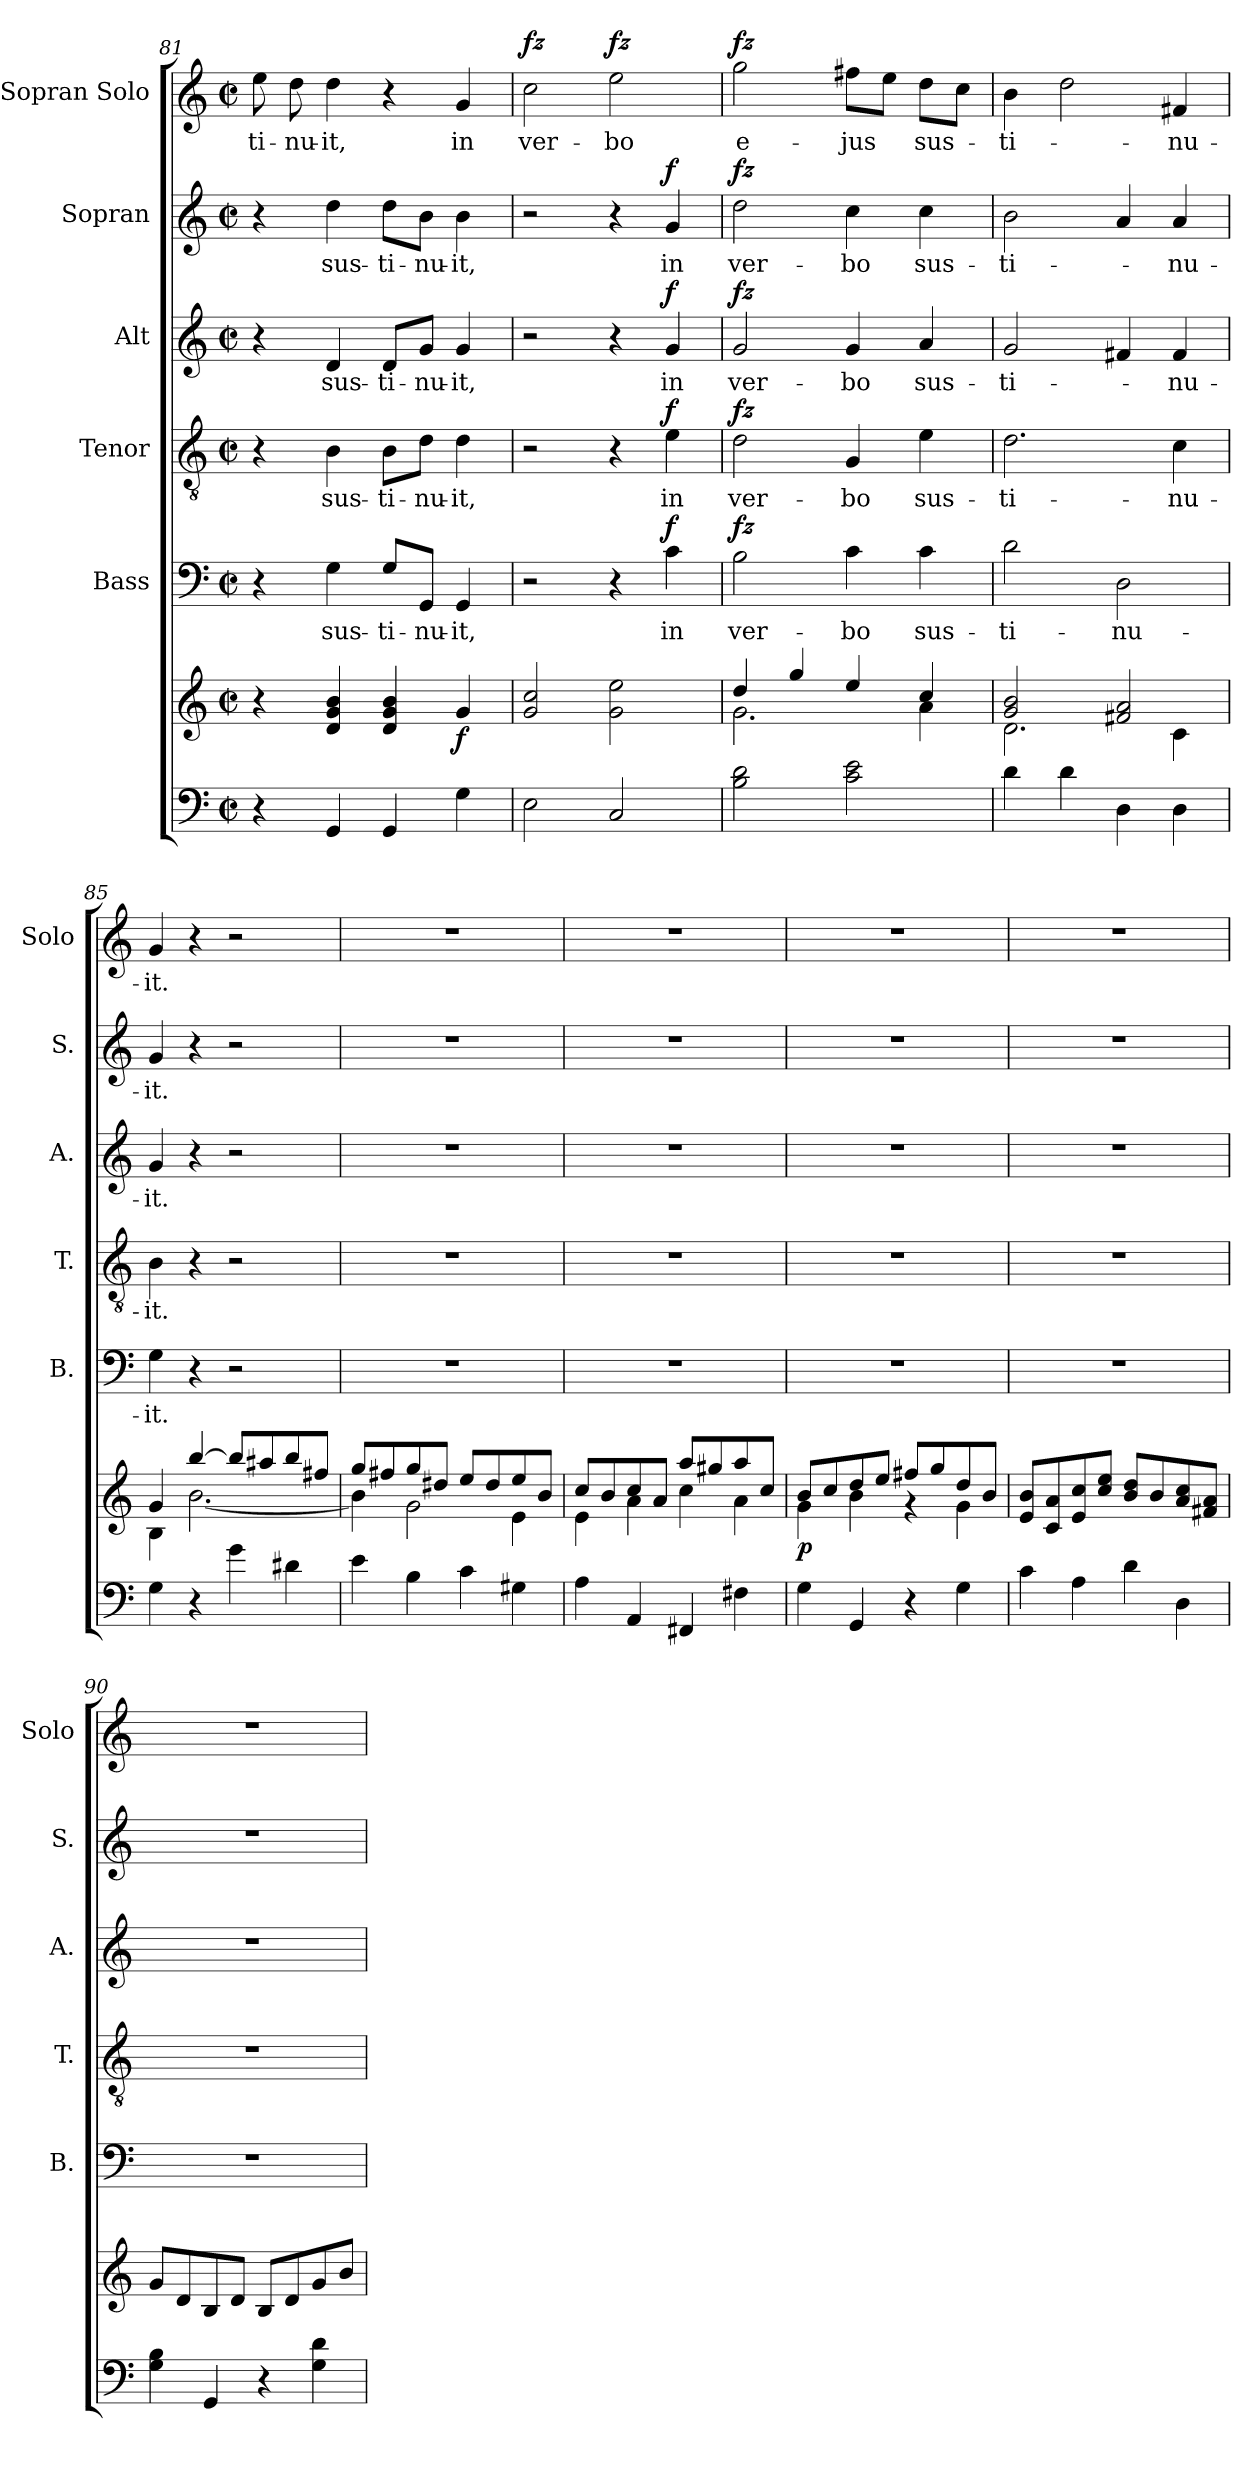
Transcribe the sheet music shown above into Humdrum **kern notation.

**kern	**kern	**dynam	**kern	**text	**dynam	**kern	**text	**dynam	**kern	**text	**dynam	**kern	**text	**dynam	**kern	**text	**dynam
*part6	*part6	*part6	*part5	*part5	*part5	*part4	*part4	*part4	*part3	*part3	*part3	*part2	*part2	*part2	*part1	*part1	*part1
*staff7	*staff6	*staff6/7	*staff5	*staff5	*staff5	*staff4	*staff4	*staff4	*staff3	*staff3	*staff3	*staff2	*staff2	*staff2	*staff1	*staff1	*staff1
*	*	*	*I"Bass	*	*	*I"Tenor	*	*	*I"Alt	*	*	*I"Sopran	*	*	*I"Sopran Solo	*	*
*	*	*	*I'B.	*	*	*I'T.	*	*	*I'A.	*	*	*I'S.	*	*	*I'Solo	*	*
!!LO:LB:g=z
*clefF4	*clefG2	*	*clefF4	*	*	*clefGv2	*	*	*clefG2	*	*	*clefG2	*	*	*clefG2	*	*
*k[]	*k[]	*	*k[]	*	*	*k[]	*	*	*k[]	*	*	*k[]	*	*	*k[]	*	*
*C:	*C:	*	*C:	*	*	*C:	*	*	*C:	*	*	*C:	*	*	*C:	*	*
*M2/2	*M2/2	*	*M2/2	*	*	*M2/2	*	*	*M2/2	*	*	*M2/2	*	*	*M2/2	*	*
*met(c|)	*met(c|)	*	*met(c|)	*	*	*met(c|)	*	*	*met(c|)	*	*	*met(c|)	*	*	*met(c|)	*	*
=81	=81	=81	=81	=81	=81	=81	=81	=81	=81	=81	=81	=81	=81	=81	=81	=81	=81
!	!	!	!	!	!	!	!	!	!	!	!	!	!	!	!	!LO:LY:b	!
4r	4r	.	4r	.	.	4r	.	.	4r	.	.	4r	.	.	8ee\	-ti-	.
!	!	!	!	!	!	!	!	!	!	!	!	!	!	!	!	!LO:LY:b	!
.	.	.	.	.	.	.	.	.	.	.	.	.	.	.	8dd\	-nu-	.
!	!	!	!	!LO:LY:b	!	!	!LO:LY:b	!	!	!LO:LY:b	!	!	!LO:LY:b	!	!	!LO:LY:b	!
4GG/	4d/ 4g/ 4b/	.	4G\	sus-	.	4B\	sus-	.	4d/	sus-	.	4dd\	sus-	.	4dd\	-it,	.
!	!	!	!	!LO:LY:b	!	!	!LO:LY:b	!	!	!LO:LY:b	!	!	!LO:LY:b	!	!	!	!
4GG/	4d/ 4g/ 4b/	.	8G/L	-ti-	.	8B\L	-ti-	.	8d/L	-ti-	.	8dd\L	-ti-	.	4r	.	.
!	!	!	!	!LO:LY:b	!	!	!LO:LY:b	!	!	!LO:LY:b	!	!	!LO:LY:b	!	!	!	!
.	.	.	8GG/J	-nu-	.	8d\J	-nu-	.	8g/J	-nu-	.	8b\J	-nu-	.	.	.	.
!	!	!LO:DY:b	!	!LO:LY:b	!	!	!LO:LY:b	!	!	!LO:LY:b	!	!	!LO:LY:b	!	!	!LO:LY:b	!
4G\	4g/	f	4GG/	-it,	.	4d\	-it,	.	4g/	-it,	.	4b\	-it,	.	4g/	in	.
=82	=82	=82	=82	=82	=82	=82	=82	=82	=82	=82	=82	=82	=82	=82	=82	=82	=82
!	!	!	!	!	!	!	!	!	!	!	!	!	!	!	!	!LO:LY:b	!LO:DY:a
2E\	2g/ 2cc/	.	2r	.	.	2r	.	.	2r	.	.	2r	.	.	2cc\	ver-	fz
!	!	!	!	!	!	!	!	!	!	!	!	!	!	!	!	!LO:LY:b	!LO:DY:a
2C/	2g\ 2ee\	.	4r	.	.	4r	.	.	4r	.	.	4r	.	.	2ee\	-bo	fz
!	!	!	!	!LO:LY:b	!LO:DY:a	!	!LO:LY:b	!LO:DY:a	!	!LO:LY:b	!LO:DY:a	!	!LO:LY:b	!LO:DY:a	!	!	!
.	.	.	4c\	in	f	4e\	in	f	4g/	in	f	4g/	in	f	.	.	.
=83	=83	=83	=83	=83	=83	=83	=83	=83	=83	=83	=83	=83	=83	=83	=83	=83	=83
*	*^	*	*	*	*	*	*	*	*	*	*	*	*	*	*	*	*
!	!	!	!	!	!LO:LY:b	!LO:DY:a	!	!LO:LY:b	!LO:DY:a	!	!LO:LY:b	!LO:DY:a	!	!LO:LY:b	!LO:DY:a	!	!LO:LY:b	!LO:DY:a
2B\ 2d\	4dd/	2.g\	.	2B\	ver-	fz	2d\	ver-	fz	2g/	ver-	fz	2dd\	ver-	fz	2gg\	e-	fz
.	4gg/	.	.	.	.	.	.	.	.	.	.	.	.	.	.	.	.	.
!	!	!	!	!	!LO:LY:b	!	!	!LO:LY:b	!	!	!LO:LY:b	!	!	!LO:LY:b	!	!	!LO:LY:b	!
2c\ 2e\	4ee/	.	.	4c\	-bo	.	4G/	-bo	.	4g/	-bo	.	4cc\	-bo	.	8ff#X\L	-jus	.
.	.	.	.	.	.	.	.	.	.	.	.	.	.	.	.	8ee\J	.	.
!	!	!	!	!	!LO:LY:b	!	!	!LO:LY:b	!	!	!LO:LY:b	!	!	!LO:LY:b	!	!	!LO:LY:b	!
.	4cc/	4a\	.	4c\	sus-	.	4e\	sus-	.	4a/	sus-	.	4cc\	sus-	.	8dd\L	sus-	.
.	.	.	.	.	.	.	.	.	.	.	.	.	.	.	.	8cc\J	.	.
=84	=84	=84	=84	=84	=84	=84	=84	=84	=84	=84	=84	=84	=84	=84	=84	=84	=84	=84
!	!	!	!	!	!LO:LY:b	!	!	!LO:LY:b	!	!	!LO:LY:b	!	!	!LO:LY:b	!	!	!LO:LY:b	!
4d\	2g/ 2b/	2.d\	.	2d\	-ti-	.	2.d\	-ti-	.	2g/	-ti-	.	2b\	-ti-	.	4b\	-ti-	.
4d\	.	.	.	.	.	.	.	.	.	.	.	.	.	.	.	2dd\	.	.
!	!	!	!	!	!LO:LY:b	!	!	!	!	!	!	!	!	!	!	!	!	!
4D\	2f#X/ 2a/	.	.	2D\	-nu-	.	.	.	.	4f#X/	.	.	4a/	.	.	.	.	.
!	!	!	!	!	!	!	!	!LO:LY:b	!	!	!LO:LY:b	!	!	!LO:LY:b	!	!	!LO:LY:b	!
4D\	.	4c\	.	.	.	.	4c\	-nu-	.	4f#/	-nu-	.	4a/	-nu-	.	4f#X/	-nu-	.
=85	=85	=85	=85	=85	=85	=85	=85	=85	=85	=85	=85	=85	=85	=85	=85	=85	=85	=85
!	!	!	!	!	!LO:LY:b	!	!	!LO:LY:b	!	!	!LO:LY:b	!	!	!LO:LY:b	!	!	!LO:LY:b	!
4G\	4g/	4B\	.	4G\	-it.	.	4B\	-it.	.	4g/	-it.	.	4g/	-it.	.	4g/	-it.	.
4r	[>4bb/	[<2.b\	.	4r	.	.	4r	.	.	4r	.	.	4r	.	.	4r	.	.
4g\	8bb/L]	.	.	2r	.	.	2r	.	.	2r	.	.	2r	.	.	2r	.	.
.	8aa#X/	.	.	.	.	.	.	.	.	.	.	.	.	.	.	.	.	.
4d#X\	8bb/	.	.	.	.	.	.	.	.	.	.	.	.	.	.	.	.	.
.	8ff#X/J	.	.	.	.	.	.	.	.	.	.	.	.	.	.	.	.	.
!!LO:PB:g=z
=86	=86	=86	=86	=86	=86	=86	=86	=86	=86	=86	=86	=86	=86	=86	=86	=86	=86	=86
4e\	8gg/L	4b\]	.	1r	.	.	1r	.	.	1r	.	.	1r	.	.	1r	.	.
.	8ff#X/	.	.	.	.	.	.	.	.	.	.	.	.	.	.	.	.	.
4B\	8gg/	2g\	.	.	.	.	.	.	.	.	.	.	.	.	.	.	.	.
.	8dd#X/J	.	.	.	.	.	.	.	.	.	.	.	.	.	.	.	.	.
4c\	8ee/L	.	.	.	.	.	.	.	.	.	.	.	.	.	.	.	.	.
.	8dd#/	.	.	.	.	.	.	.	.	.	.	.	.	.	.	.	.	.
4G#X\	8ee/	4e\	.	.	.	.	.	.	.	.	.	.	.	.	.	.	.	.
.	8b/J	.	.	.	.	.	.	.	.	.	.	.	.	.	.	.	.	.
=87	=87	=87	=87	=87	=87	=87	=87	=87	=87	=87	=87	=87	=87	=87	=87	=87	=87	=87
4A\	8cc/L	4e\	.	1r	.	.	1r	.	.	1r	.	.	1r	.	.	1r	.	.
.	8b/	.	.	.	.	.	.	.	.	.	.	.	.	.	.	.	.	.
4AA/	8cc/	4a\	.	.	.	.	.	.	.	.	.	.	.	.	.	.	.	.
.	8a/J	.	.	.	.	.	.	.	.	.	.	.	.	.	.	.	.	.
4FF#X/	8aa/L	4cc\	.	.	.	.	.	.	.	.	.	.	.	.	.	.	.	.
.	8gg#X/	.	.	.	.	.	.	.	.	.	.	.	.	.	.	.	.	.
4F#X\	8aa/	4a\	.	.	.	.	.	.	.	.	.	.	.	.	.	.	.	.
.	8cc/J	.	.	.	.	.	.	.	.	.	.	.	.	.	.	.	.	.
=88	=88	=88	=88	=88	=88	=88	=88	=88	=88	=88	=88	=88	=88	=88	=88	=88	=88	=88
!	!	!	!LO:DY:b	!	!	!	!	!	!	!	!	!	!	!	!	!	!	!
4G\	8b/L	4g\	p	1r	.	.	1r	.	.	1r	.	.	1r	.	.	1r	.	.
.	8cc/	.	.	.	.	.	.	.	.	.	.	.	.	.	.	.	.	.
4GG/	8dd/	4b\	.	.	.	.	.	.	.	.	.	.	.	.	.	.	.	.
.	8ee/J	.	.	.	.	.	.	.	.	.	.	.	.	.	.	.	.	.
4r	8ff#X/L	4rg	.	.	.	.	.	.	.	.	.	.	.	.	.	.	.	.
.	8gg/	.	.	.	.	.	.	.	.	.	.	.	.	.	.	.	.	.
4G\	8dd/	4g\	.	.	.	.	.	.	.	.	.	.	.	.	.	.	.	.
.	8b/J	.	.	.	.	.	.	.	.	.	.	.	.	.	.	.	.	.
*	*v	*v	*	*	*	*	*	*	*	*	*	*	*	*	*	*	*	*
=89	=89	=89	=89	=89	=89	=89	=89	=89	=89	=89	=89	=89	=89	=89	=89	=89	=89
4c\	8e/ 8b/L	.	1r	.	.	1r	.	.	1r	.	.	1r	.	.	1r	.	.
.	8c/ 8a/	.	.	.	.	.	.	.	.	.	.	.	.	.	.	.	.
4A\	8e/ 8cc/	.	.	.	.	.	.	.	.	.	.	.	.	.	.	.	.
.	8cc/ 8ee/J	.	.	.	.	.	.	.	.	.	.	.	.	.	.	.	.
4d\	8b/ 8dd/L	.	.	.	.	.	.	.	.	.	.	.	.	.	.	.	.
.	8b/	.	.	.	.	.	.	.	.	.	.	.	.	.	.	.	.
4D\	8a/ 8cc/	.	.	.	.	.	.	.	.	.	.	.	.	.	.	.	.
.	8f#X/ 8a/J	.	.	.	.	.	.	.	.	.	.	.	.	.	.	.	.
=90	=90	=90	=90	=90	=90	=90	=90	=90	=90	=90	=90	=90	=90	=90	=90	=90	=90
4G\ 4B\	8g/L	.	1r	.	.	1r	.	.	1r	.	.	1r	.	.	1r	.	.
.	8d/	.	.	.	.	.	.	.	.	.	.	.	.	.	.	.	.
4GG/	8B/	.	.	.	.	.	.	.	.	.	.	.	.	.	.	.	.
.	8d/J	.	.	.	.	.	.	.	.	.	.	.	.	.	.	.	.
4r	8B/L	.	.	.	.	.	.	.	.	.	.	.	.	.	.	.	.
.	8d/	.	.	.	.	.	.	.	.	.	.	.	.	.	.	.	.
4G\ 4d\	8g/	.	.	.	.	.	.	.	.	.	.	.	.	.	.	.	.
.	8b/J	.	.	.	.	.	.	.	.	.	.	.	.	.	.	.	.
=	=	=	=	=	=	=	=	=	=	=	=	=	=	=	=	=	=
*-	*-	*-	*-	*-	*-	*-	*-	*-	*-	*-	*-	*-	*-	*-	*-	*-	*-
